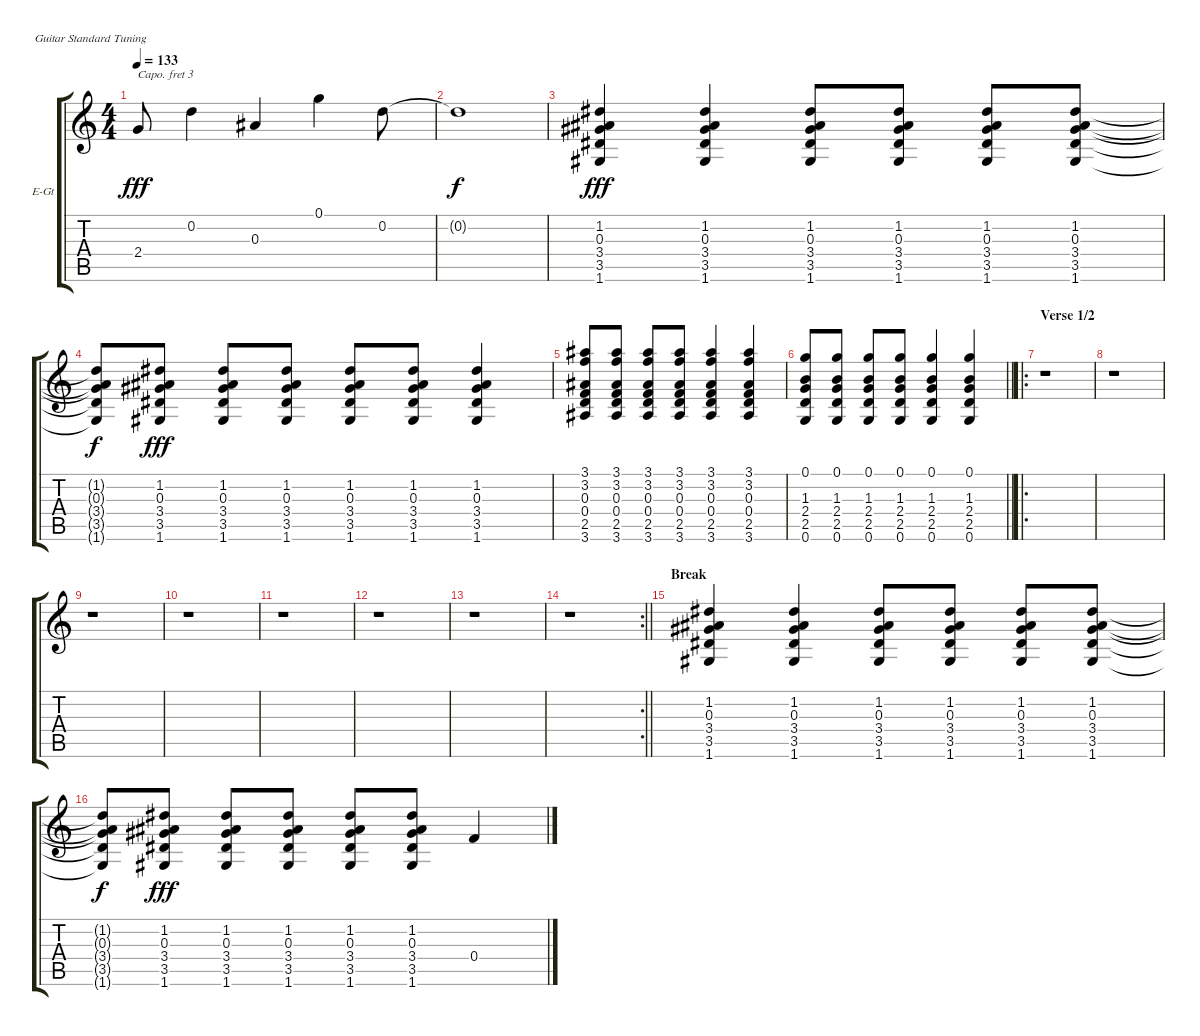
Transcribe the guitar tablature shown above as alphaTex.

\bracketExtendMode groupsimilarinstruments
\firstSystemTrackNameOrientation horizontal
\otherSystemsTrackNameOrientation horizontal
\track ("Johnny Marr" "E-Gt") {instrument electricguitarjazz}
\staff {score tabs}
\capo 3
\tuning (E4 B3 G3 D3 A2 E2)
\ts (4 4)
\tempo 133
\clef g2
\ks c
2.4.8{dy fff} 0.2.4 0.3.4 0.1.4 0.2.8 |
0.2{t}.1{dy f} |
(1.2 0.3 3.4 3.5 1.6).4{dy fff} (1.2 0.3 3.4 3.5 1.6).4 (1.2 0.3 3.4 3.5 1.6).8 (1.2 0.3 3.4 3.5 1.6).8 (1.2 0.3 3.4 3.5 1.6).8 (1.2 0.3 3.4 3.5 1.6).8 |
(1.2{t} 0.3{t} 3.4{t} 3.5{t} 1.6{t}).8{dy f} (1.2 0.3 3.4 3.5 1.6).8{dy fff} (1.2 0.3 3.4 3.5 1.6).8 (1.2 0.3 3.4 3.5 1.6).8 (1.2 0.3 3.4 3.5 1.6).8 (1.2 0.3 3.4 3.5 1.6).8 (1.2 0.3 3.4 3.5 1.6).4 |
(3.1 3.2 0.3 0.4 2.5 3.6).8 (3.1 3.2 0.3 0.4 2.5 3.6).8 (3.1 3.2 0.3 0.4 2.5 3.6).8 (3.1 3.2 0.3 0.4 2.5 3.6).8 (3.1 3.2 0.3 0.4 2.5 3.6).4 (3.1 3.2 0.3 0.4 2.5 3.6).4 |
\barLineRight lightlight
(0.1 1.3 2.4 2.5 0.6).8 (0.1 1.3 2.4 2.5 0.6).8 (0.1 1.3 2.4 2.5 0.6).8 (0.1 1.3 2.4 2.5 0.6).8 (0.1 1.3 2.4 2.5 0.6).4 (0.1 1.3 2.4 2.5 0.6).4 |
\ro
\section ("" "Verse 1/2")
r.1 |
r.1 |
r.1 |
r.1 |
r.1 |
r.1 |
r.1 |
\rc 2
\barLineRight lightlight
r.1 |
\section ("" "Break")
(1.2 0.3 3.4 3.5 1.6).4 (1.2 0.3 3.4 3.5 1.6).4 (1.2 0.3 3.4 3.5 1.6).8 (1.2 0.3 3.4 3.5 1.6).8 (1.2 0.3 3.4 3.5 1.6).8 (1.2 0.3 3.4 3.5 1.6).8 |
(1.2{t} 0.3{t} 3.4{t} 3.5{t} 1.6{t}).8{dy f} (1.2 0.3 3.4 3.5 1.6).8{dy fff} (1.2 0.3 3.4 3.5 1.6).8 (1.2 0.3 3.4 3.5 1.6).8 (1.2 0.3 3.4 3.5 1.6).8 (1.2 0.3 3.4 3.5 1.6).8 0.4{sl}.4
